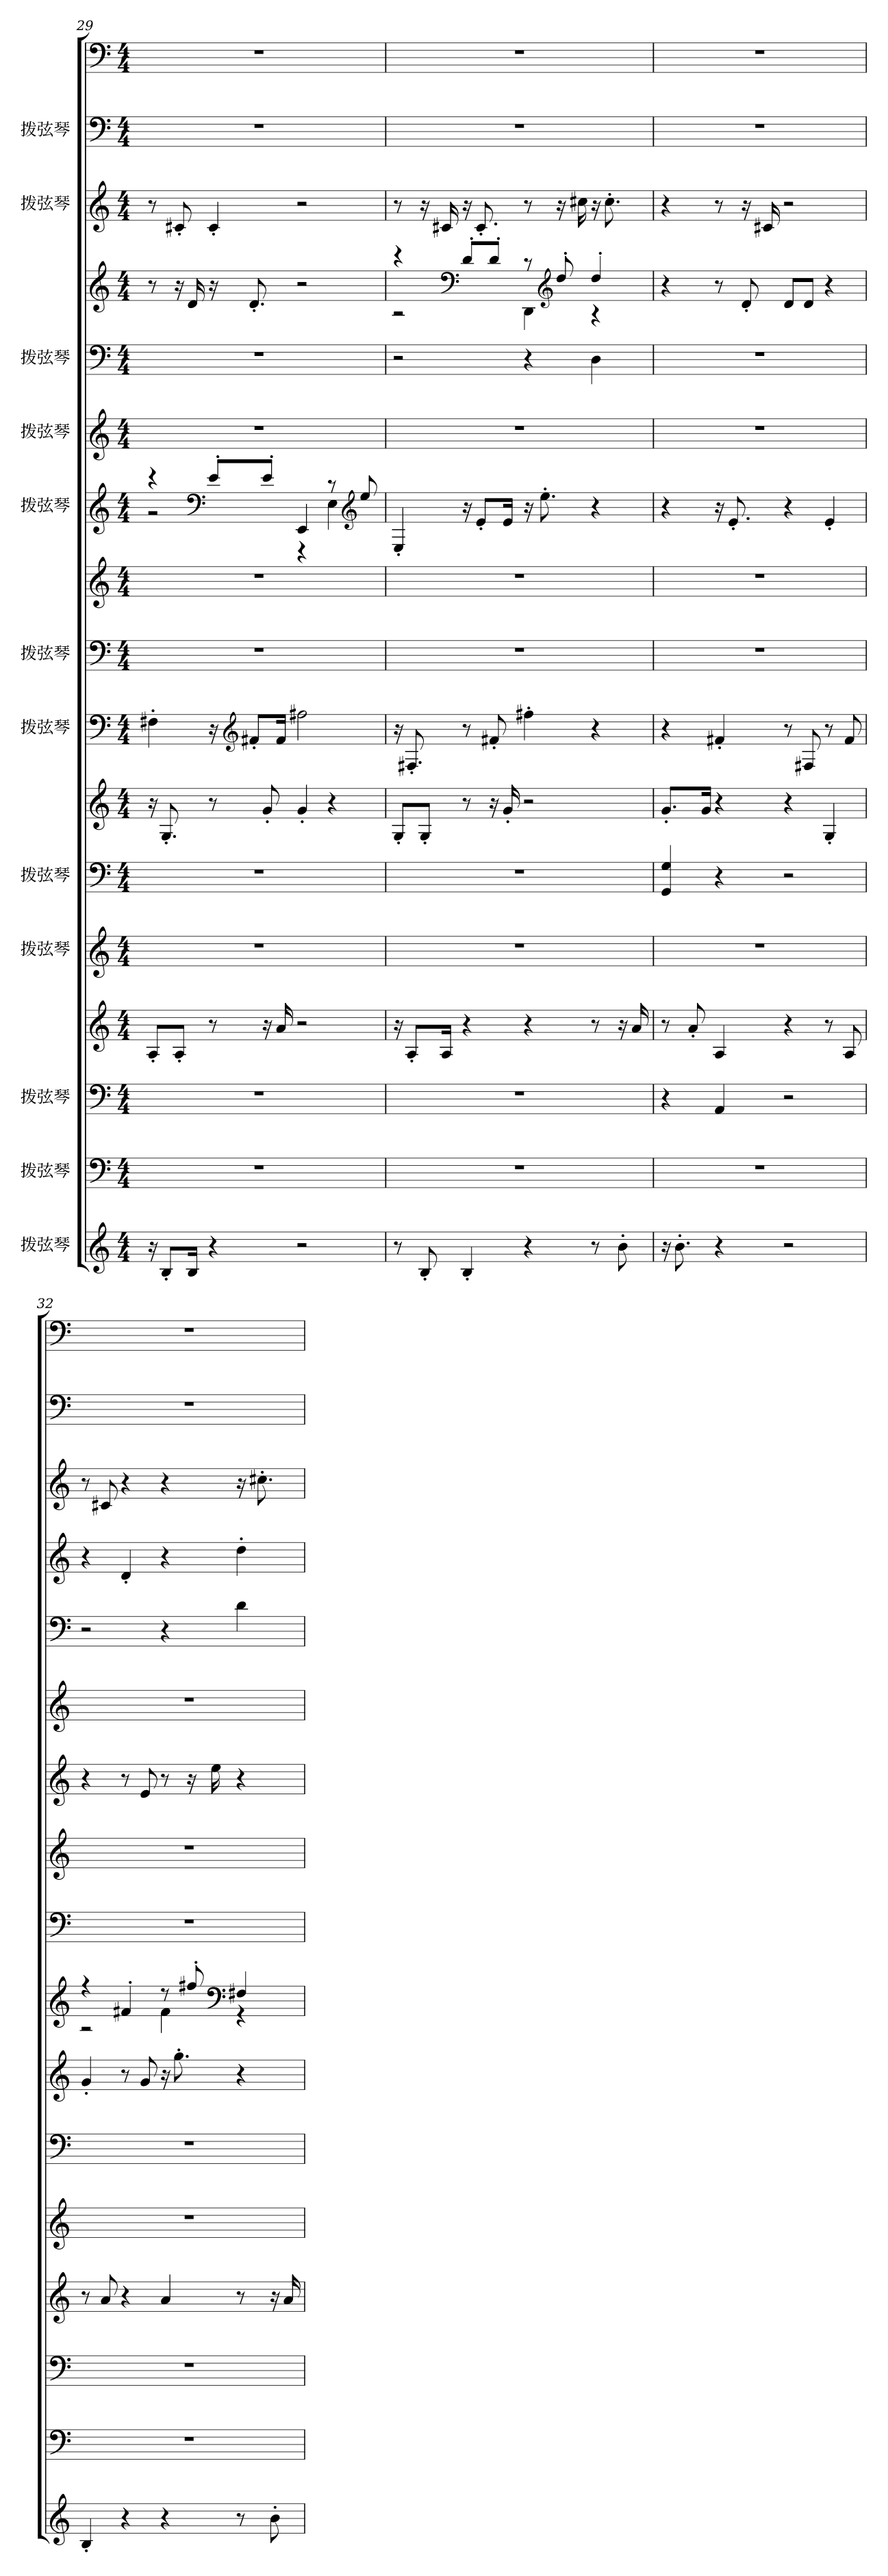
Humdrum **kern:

**kern	**kern	**kern	**kern	**kern	**kern	**kern	**kern	**kern	**kern	**kern	**kern	**kern	**kern	**kern	**kern	**kern
*part12	*part11	*part10	*part10	*part9	*part8	*part8	*part7	*part6	*part6	*part5	*part4	*part3	*part3	*part2	*part1	*part1
*staff17	*staff16	*staff15	*staff14	*staff13	*staff12	*staff11	*staff10	*staff9	*staff8	*staff7	*staff6	*staff5	*staff4	*staff3	*staff2	*staff1
*I"拨弦琴	*I"拨弦琴	*I"拨弦琴	*	*I"拨弦琴	*I"拨弦琴	*	*I"拨弦琴	*I"拨弦琴	*	*I"拨弦琴	*I"拨弦琴	*I"拨弦琴	*	*I"拨弦琴	*I"拨弦琴	*
*clefG2	*clefF4	*clefF4	*clefG2	*clefG2	*clefF4	*clefG2	*clefF4	*clefF4	*clefG2	*clefG2	*clefG2	*clefF4	*clefG2	*clefG2	*clefF4	*clefF4
*k[]	*k[]	*k[]	*k[]	*k[]	*k[]	*k[]	*k[]	*k[]	*k[]	*k[]	*k[]	*k[]	*k[]	*k[]	*k[]	*k[]
*M4/4	*M4/4	*M4/4	*M4/4	*M4/4	*M4/4	*M4/4	*M4/4	*M4/4	*M4/4	*M4/4	*M4/4	*M4/4	*M4/4	*M4/4	*M4/4	*M4/4
=29	=29	=29	=29	=29	=29	=29	=29	=29	=29	=29	=29	=29	=29	=29	=29	=29
*	*	*	*	*	*	*	*	*	*	*^	*	*	*	*	*	*
16r	1r	1r	8A'/L	1r	1r	16r	4F#X'\	1r	1r	4r	2r	1r	1r	8r	8r	1r	1r
8B'/L	.	.	.	.	.	8.G'/	.	.	.	.	.	.	.	.	.	.	.
.	.	.	8A'/J	.	.	.	.	.	.	.	.	.	.	16r	8c#X'/	.	.
16B/Jk	.	.	.	.	.	.	.	.	.	.	.	.	.	16d/	.	.	.
*	*	*	*	*	*	*	*	*	*	*clefF4	*	*	*	*	*	*	*
4r	.	.	8r	.	.	8r	16r	.	.	8e'/L	.	.	.	16r	4c#'/	.	.
*	*	*	*	*	*	*	*clefG2	*	*	*	*	*	*	*	*	*	*
.	.	.	.	.	.	.	8f#X'/L	.	.	.	.	.	.	8.d'/	.	.	.
.	.	.	16r	.	.	8g'/	.	.	.	8e'/J	.	.	.	.	.	.	.
.	.	.	16a/	.	.	.	16f#/Jk	.	.	.	.	.	.	.	.	.	.
2r	.	.	2r	.	.	4g'/	2ff#X\	.	.	4EE/	4r	.	.	2r	2r	.	.
.	.	.	.	.	.	4r	.	.	.	8r	4E\	.	.	.	.	.	.
*	*	*	*	*	*	*	*	*	*	*clefG2	*	*	*	*	*	*	*
.	.	.	.	.	.	.	.	.	.	8ee/	.	.	.	.	.	.	.
*	*	*	*	*	*	*	*	*	*	*v	*v	*	*	*	*	*	*
!!LO:PB:g=z
=30	=30	=30	=30	=30	=30	=30	=30	=30	=30	=30	=30	=30	=30	=30	=30	=30
*	*	*	*	*	*	*	*	*	*	*	*	*	*^	*	*	*
8r	1r	1r	16r	1r	1r	8G'/L	16r	1r	1r	4E'/	1r	2r	4r	2r	8r	1r	1r
.	.	.	8A'/L	.	.	.	8.F#X'/	.	.	.	.	.	.	.	.	.	.
8B'/	.	.	.	.	.	8G'/J	.	.	.	.	.	.	.	.	16r	.	.
.	.	.	16A/Jk	.	.	.	.	.	.	.	.	.	.	.	16c#X/	.	.
*	*	*	*	*	*	*	*	*	*	*	*	*	*clefF4	*	*	*	*
4B'/	.	.	4r	.	.	8r	8r	.	.	16r	.	.	8d'/L	.	16r	.	.
.	.	.	.	.	.	.	.	.	.	8e'/L	.	.	.	.	8.c#'/	.	.
.	.	.	.	.	.	16r	8f#X'/	.	.	.	.	.	8d'/J	.	.	.	.
.	.	.	.	.	.	16g'/	.	.	.	16e/Jk	.	.	.	.	.	.	.
4r	.	.	4r	.	.	2r	4ff#X'\	.	.	16r	.	4r	8r	4DD\	8r	.	.
.	.	.	.	.	.	.	.	.	.	8.ee'\	.	.	.	.	.	.	.
*	*	*	*	*	*	*	*	*	*	*	*	*	*clefG2	*	*	*	*
.	.	.	.	.	.	.	.	.	.	.	.	.	8dd'/	.	16r	.	.
.	.	.	.	.	.	.	.	.	.	.	.	.	.	.	16cc#X\	.	.
8r	.	.	8r	.	.	.	4r	.	.	4r	.	4D\	4dd'/	4r	16r	.	.
.	.	.	.	.	.	.	.	.	.	.	.	.	.	.	8.cc#'\	.	.
8b'\	.	.	16r	.	.	.	.	.	.	.	.	.	.	.	.	.	.
.	.	.	16a/	.	.	.	.	.	.	.	.	.	.	.	.	.	.
*	*	*	*	*	*	*	*	*	*	*	*	*	*v	*v	*	*	*
=31	=31	=31	=31	=31	=31	=31	=31	=31	=31	=31	=31	=31	=31	=31	=31	=31
16r	1r	4r	8r	1r	4GG/ 4G/	8.g'/L	4r	1r	1r	4r	1r	1r	4r	4r	1r	1r
8.b'\	.	.	.	.	.	.	.	.	.	.	.	.	.	.	.	.
.	.	.	8a'/	.	.	.	.	.	.	.	.	.	.	.	.	.
.	.	.	.	.	.	16g/Jk	.	.	.	.	.	.	.	.	.	.
4r	.	4AA/	4A/	.	4r	4r	4f#X'/	.	.	16r	.	.	8r	8r	.	.
.	.	.	.	.	.	.	.	.	.	8.e'/	.	.	.	.	.	.
.	.	.	.	.	.	.	.	.	.	.	.	.	8d'/	16r	.	.
.	.	.	.	.	.	.	.	.	.	.	.	.	.	16c#X/	.	.
2r	.	2r	4r	.	2r	4r	8r	.	.	4r	.	.	8d/L	2r	.	.
.	.	.	.	.	.	.	8F#X/	.	.	.	.	.	8d/J	.	.	.
.	.	.	8r	.	.	4G'/	8r	.	.	4e'/	.	.	4r	.	.	.
.	.	.	8A/	.	.	.	8f#/	.	.	.	.	.	.	.	.	.
!!LO:PB:g=z
=32	=32	=32	=32	=32	=32	=32	=32	=32	=32	=32	=32	=32	=32	=32	=32	=32
*	*	*	*	*	*	*	*^	*	*	*	*	*	*	*	*	*
4B'/	1r	1r	8r	1r	1r	4g'/	4r	2r	1r	1r	4r	1r	2r	4r	8r	1r	1r
.	.	.	8a/	.	.	.	.	.	.	.	.	.	.	.	8c#X/	.	.
4r	.	.	4r	.	.	8r	4f#X'/	.	.	.	8r	.	.	4d'/	4r	.	.
.	.	.	.	.	.	8g/	.	.	.	.	8e/	.	.	.	.	.	.
4r	.	.	4a/	.	.	16r	8r	4f#\	.	.	8r	.	4r	4r	4r	.	.
.	.	.	.	.	.	8.gg'\	.	.	.	.	.	.	.	.	.	.	.
.	.	.	.	.	.	.	8ff#X'/	.	.	.	16r	.	.	.	.	.	.
.	.	.	.	.	.	.	.	.	.	.	16ee\	.	.	.	.	.	.
*	*	*	*	*	*	*	*clefF4	*	*	*	*	*	*	*	*	*	*
8r	.	.	8r	.	.	4r	4F#X/	4r	.	.	4r	.	4d\	4dd'\	16r	.	.
.	.	.	.	.	.	.	.	.	.	.	.	.	.	.	8.cc#X'\	.	.
8b'\	.	.	16r	.	.	.	.	.	.	.	.	.	.	.	.	.	.
.	.	.	16a/	.	.	.	.	.	.	.	.	.	.	.	.	.	.
*	*	*	*	*	*	*	*v	*v	*	*	*	*	*	*	*	*	*
=	=	=	=	=	=	=	=	=	=	=	=	=	=	=	=	=
*-	*-	*-	*-	*-	*-	*-	*-	*-	*-	*-	*-	*-	*-	*-	*-	*-
